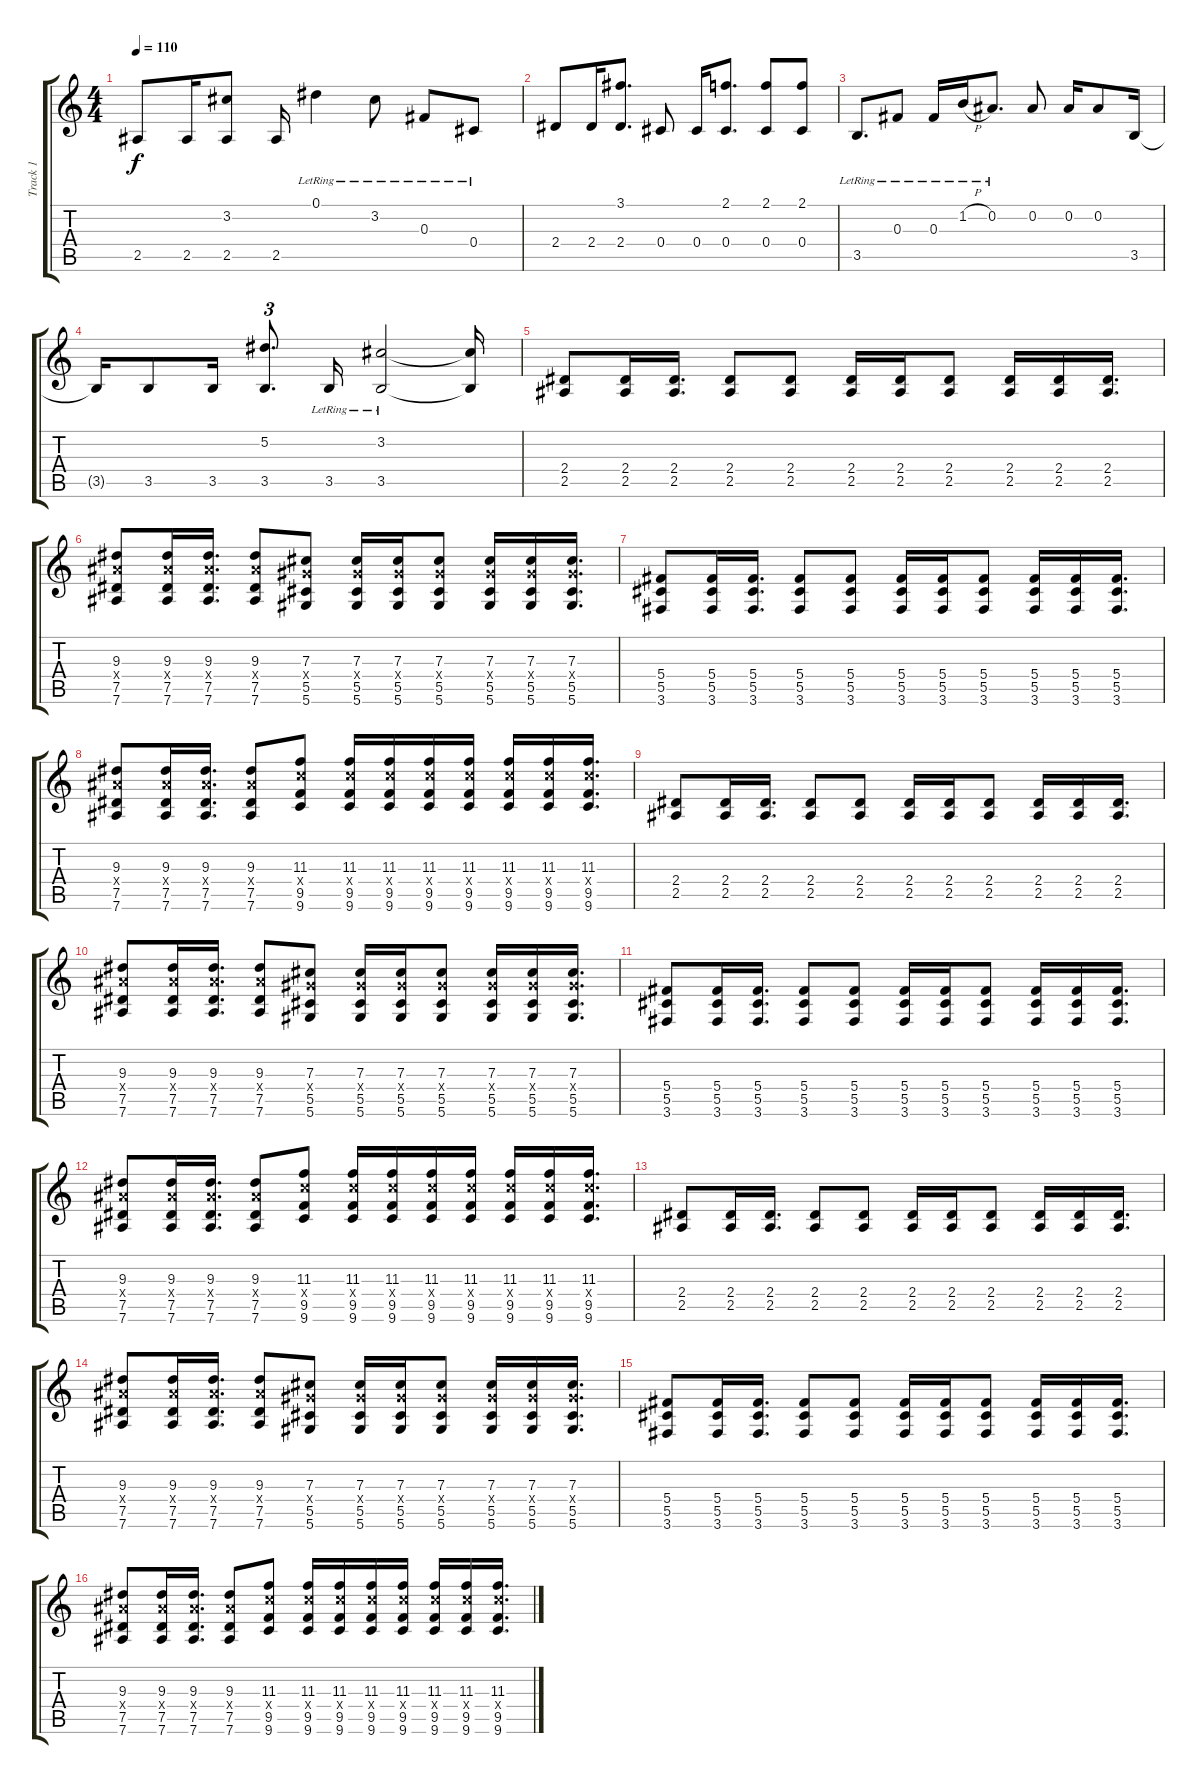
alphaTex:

\track ("Track 1" "Track 1") {instrument acousticguitarsteel}
\staff {score tabs}
\tuning (Eb4 Bb3 Gb3 Db3 Ab2 Eb2) {hide}
\ts (4 4)
\tempo 110
\clef g2
\ks c
2.5.8{dy f} 2.5.16 (3.2 2.5).8 2.5.16 0.1{lr}.4 3.2{lr}.8 0.3{lr}.8 0.4{lr}.8 |
2.4.8 2.4.16 (3.1 2.4).8{d} 0.4.8 0.4.16 (2.1 0.4).8{d} (2.1 0.4).8 (2.1 0.4).8 |
3.5{lr}.8{d} 0.3{lr}.8 0.3{lr}.16 1.2{h lr}.16 0.2{lr}.8{d} 0.2.8 0.2.16 0.2.8 3.5.16 |
3.5{t}.16 3.5.8 3.5.16 (5.2 3.5).8{d tu (3 2)} 3.5{lr}.16 (3.2{lr} 3.5).2 (3.2{t} 3.5{t}).16 |
(2.4 2.5).8 (2.4 2.5).16 (2.4 2.5).16{d} (2.4 2.5).8 (2.4 2.5).8 (2.4 2.5).16 (2.4 2.5).16 (2.4 2.5).8 (2.4 2.5).16 (2.4 2.5).16 (2.4 2.5).16{d} |
(9.3 9.4{x} 7.5 7.6).8 (9.3 9.4{x} 7.5 7.6).16 (9.3 9.4{x} 7.5 7.6).16{d} (9.3 9.4{x} 7.5 7.6).8 (7.3 7.4{x} 5.5 5.6).8 (7.3 7.4{x} 5.5 5.6).16 (7.3 7.4{x} 5.5 5.6).16 (7.3 7.4{x} 5.5 5.6).8 (7.3 7.4{x} 5.5 5.6).16 (7.3 7.4{x} 5.5 5.6).16 (7.3 7.4{x} 5.5 5.6).16{d} |
(5.4 5.5 3.6).8 (5.4 5.5 3.6).16 (5.4 5.5 3.6).16{d} (5.4 5.5 3.6).8 (5.4 5.5 3.6).8 (5.4 5.5 3.6).16 (5.4 5.5 3.6).16 (5.4 5.5 3.6).8 (5.4 5.5 3.6).16 (5.4 5.5 3.6).16 (5.4 5.5 3.6).16{d} |
(9.3 9.4{x} 7.5 7.6).8 (9.3 9.4{x} 7.5 7.6).16 (9.3 9.4{x} 7.5 7.6).16{d} (9.3 9.4{x} 7.5 7.6).8 (11.3 11.4{x} 9.5 9.6).8 (11.3 11.4{x} 9.5 9.6).16 (11.3 11.4{x} 9.5 9.6).16 (11.3 11.4{x} 9.5 9.6).16 (11.3 11.4{x} 9.5 9.6).16 (11.3 11.4{x} 9.5 9.6).16 (11.3 11.4{x} 9.5 9.6).16 (11.3 11.4{x} 9.5 9.6).16{d} |
(2.4 2.5).8 (2.4 2.5).16 (2.4 2.5).16{d} (2.4 2.5).8 (2.4 2.5).8 (2.4 2.5).16 (2.4 2.5).16 (2.4 2.5).8 (2.4 2.5).16 (2.4 2.5).16 (2.4 2.5).16{d} |
(9.3 9.4{x} 7.5 7.6).8 (9.3 9.4{x} 7.5 7.6).16 (9.3 9.4{x} 7.5 7.6).16{d} (9.3 9.4{x} 7.5 7.6).8 (7.3 7.4{x} 5.5 5.6).8 (7.3 7.4{x} 5.5 5.6).16 (7.3 7.4{x} 5.5 5.6).16 (7.3 7.4{x} 5.5 5.6).8 (7.3 7.4{x} 5.5 5.6).16 (7.3 7.4{x} 5.5 5.6).16 (7.3 7.4{x} 5.5 5.6).16{d} |
(5.4 5.5 3.6).8 (5.4 5.5 3.6).16 (5.4 5.5 3.6).16{d} (5.4 5.5 3.6).8 (5.4 5.5 3.6).8 (5.4 5.5 3.6).16 (5.4 5.5 3.6).16 (5.4 5.5 3.6).8 (5.4 5.5 3.6).16 (5.4 5.5 3.6).16 (5.4 5.5 3.6).16{d} |
(9.3 9.4{x} 7.5 7.6).8 (9.3 9.4{x} 7.5 7.6).16 (9.3 9.4{x} 7.5 7.6).16{d} (9.3 9.4{x} 7.5 7.6).8 (11.3 11.4{x} 9.5 9.6).8 (11.3 11.4{x} 9.5 9.6).16 (11.3 11.4{x} 9.5 9.6).16 (11.3 11.4{x} 9.5 9.6).16 (11.3 11.4{x} 9.5 9.6).16 (11.3 11.4{x} 9.5 9.6).16 (11.3 11.4{x} 9.5 9.6).16 (11.3 11.4{x} 9.5 9.6).16{d} |
(2.4 2.5).8 (2.4 2.5).16 (2.4 2.5).16{d} (2.4 2.5).8 (2.4 2.5).8 (2.4 2.5).16 (2.4 2.5).16 (2.4 2.5).8 (2.4 2.5).16 (2.4 2.5).16 (2.4 2.5).16{d} |
(9.3 9.4{x} 7.5 7.6).8 (9.3 9.4{x} 7.5 7.6).16 (9.3 9.4{x} 7.5 7.6).16{d} (9.3 9.4{x} 7.5 7.6).8 (7.3 7.4{x} 5.5 5.6).8 (7.3 7.4{x} 5.5 5.6).16 (7.3 7.4{x} 5.5 5.6).16 (7.3 7.4{x} 5.5 5.6).8 (7.3 7.4{x} 5.5 5.6).16 (7.3 7.4{x} 5.5 5.6).16 (7.3 7.4{x} 5.5 5.6).16{d} |
(5.4 5.5 3.6).8 (5.4 5.5 3.6).16 (5.4 5.5 3.6).16{d} (5.4 5.5 3.6).8 (5.4 5.5 3.6).8 (5.4 5.5 3.6).16 (5.4 5.5 3.6).16 (5.4 5.5 3.6).8 (5.4 5.5 3.6).16 (5.4 5.5 3.6).16 (5.4 5.5 3.6).16{d} |
(9.3 9.4{x} 7.5 7.6).8 (9.3 9.4{x} 7.5 7.6).16 (9.3 9.4{x} 7.5 7.6).16{d} (9.3 9.4{x} 7.5 7.6).8 (11.3 11.4{x} 9.5 9.6).8 (11.3 11.4{x} 9.5 9.6).16 (11.3 11.4{x} 9.5 9.6).16 (11.3 11.4{x} 9.5 9.6).16 (11.3 11.4{x} 9.5 9.6).16 (11.3 11.4{x} 9.5 9.6).16 (11.3 11.4{x} 9.5 9.6).16 (11.3 11.4{x} 9.5 9.6).16{d}
